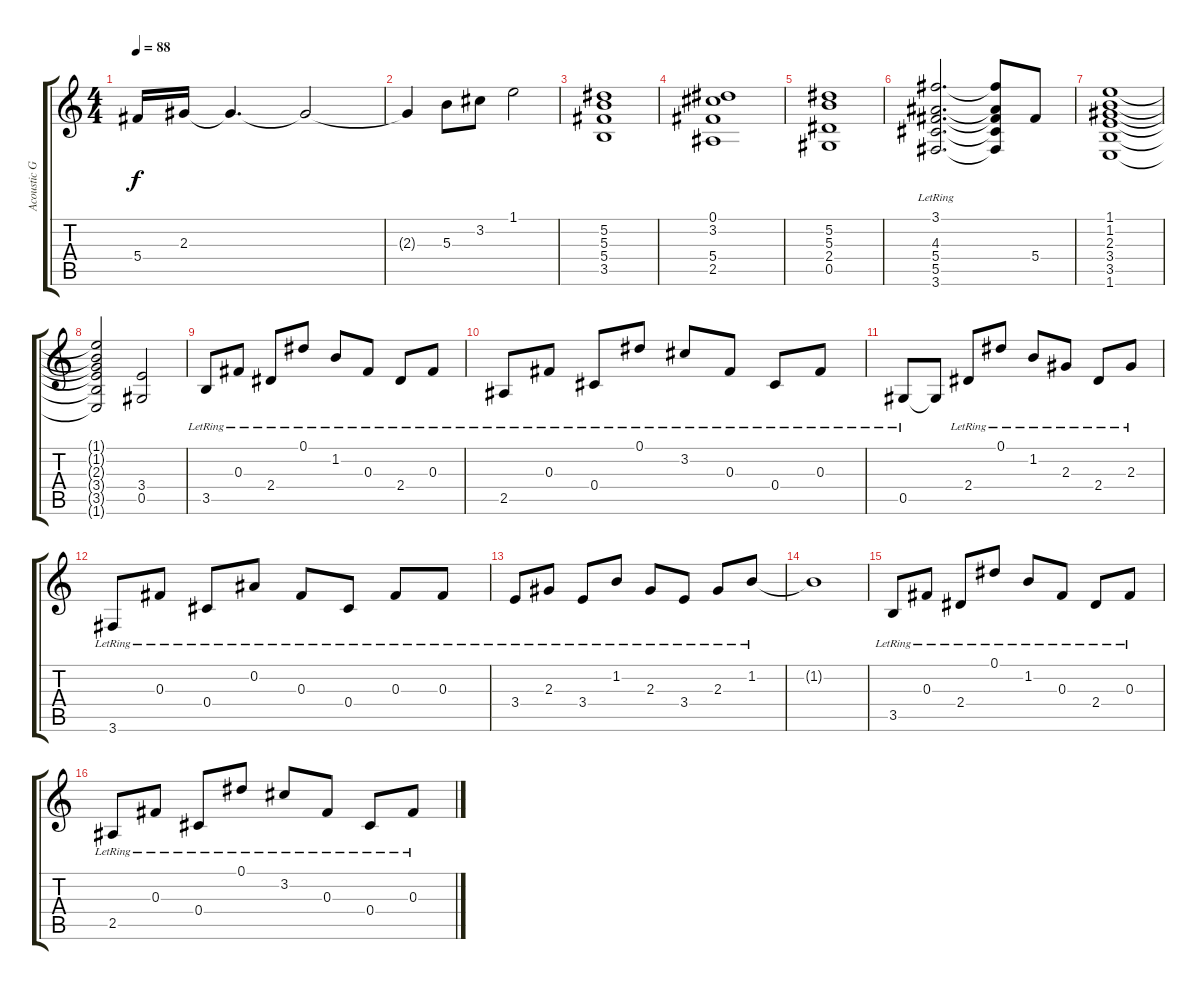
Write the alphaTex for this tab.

\track ("Acoustic Guitar 1" "Acoustic G") {instrument acousticguitarsteel}
\staff {score tabs}
\tuning (Eb4 Bb3 Gb3 Db3 Ab2 Eb2) {hide}
\ts (4 4)
\tempo 88
\clef g2
\ks aminor
5.4.16{dy f} 2.3.16 2.3{t}.4{d} 2.3{t}.2 |
2.3{t}.4 5.3.8 3.2.8 1.1.2 |
(5.2 5.3 5.4 3.5).1 |
(0.1 3.2 5.4 2.5).1 |
(5.2 5.3 2.4 0.5).1 |
(3.1{lr} 4.3 5.4{lr} 5.5 3.6{lr}).2{d} (3.1{t} 4.3{t} 5.4{t} 5.5{t} 3.6{t}).8 5.4.8 |
(1.1 1.2 2.3 3.4 3.5 1.6).1 |
(1.1{t} 1.2{t} 2.3{t} 3.4{t} 3.5{t} 1.6{t}).2 (3.4 0.5).2 |
3.5{lr}.8 0.3{lr}.8 2.4{lr}.8 0.1{lr}.8 1.2{lr}.8 0.3{lr}.8 2.4{lr}.8 0.3{lr}.8 |
2.5{lr}.8 0.3{lr}.8 0.4{lr}.8 0.1{lr}.8 3.2{lr}.8 0.3{lr}.8 0.4{lr}.8 0.3{lr}.8 |
0.5{lr}.8 0.5{t}.8 2.4{lr}.8 0.1{lr}.8 1.2{lr}.8 2.3{lr}.8 2.4{lr}.8 2.3{lr}.8 |
3.6{lr}.8 0.3{lr}.8 0.4{lr}.8 0.2{lr}.8 0.3{lr}.8 0.4{lr}.8 0.3{lr}.8 0.3{lr}.8 |
3.4{lr}.8 2.3{lr}.8 3.4{lr}.8 1.2{lr}.8 2.3{lr}.8 3.4{lr}.8 2.3{lr}.8 1.2{lr}.8 |
1.2{t}.1 |
3.5{lr}.8 0.3{lr}.8 2.4{lr}.8 0.1{lr}.8 1.2{lr}.8 0.3{lr}.8 2.4{lr}.8 0.3{lr}.8 |
2.5{lr}.8 0.3{lr}.8 0.4{lr}.8 0.1{lr}.8 3.2{lr}.8 0.3{lr}.8 0.4{lr}.8 0.3{lr}.8
